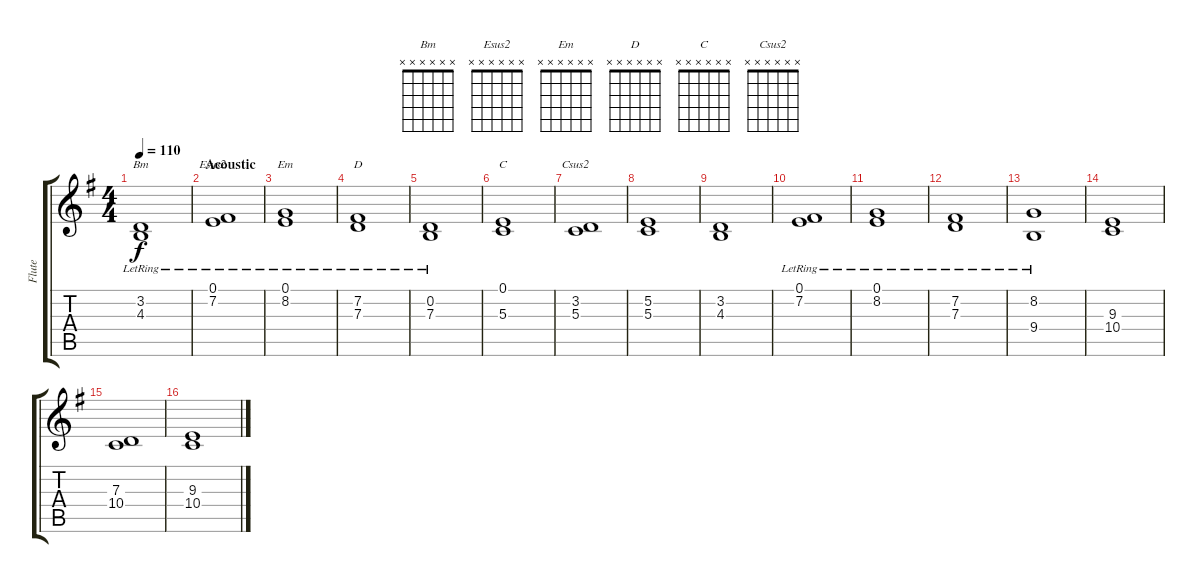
\track ("Flute" "Flute") {instrument flute}
\staff {score tabs}
\tuning (E4 B3 G3 D3 A2 E2) {hide}
\chord ("Bm" x x x x x x)
\chord ("Esus2" x x x x x x)
\chord ("Em" x x x x x x)
\chord ("D" x x x x x x)
\chord ("C" x x x x x x)
\chord ("Csus2" x x x x x x)
\ts (4 4)
\tempo 110
\clef g2
\ks g
(3.2{lr} 4.3{lr}).1{ch "Bm" dy f} |
\section ("" "Acoustic")
(0.1{lr} 7.2{lr}).1{ch "Esus2"} |
(0.1{lr} 8.2{lr}).1{ch "Em"} |
(7.2{lr} 7.3{lr}).1{ch "D"} |
(0.2{lr} 7.3{lr}).1 |
(0.1 5.3).1{ch "C"} |
(3.2 5.3).1{ch "Csus2"} |
(5.2 5.3).1 |
(3.2 4.3).1 |
(0.1{lr} 7.2{lr}).1 |
(0.1{lr} 8.2{lr}).1 |
(7.2{lr} 7.3{lr}).1 |
(8.2{lr} 9.4{lr}).1 |
(9.3 10.4).1 |
(7.3 10.4).1 |
(9.3 10.4).1
